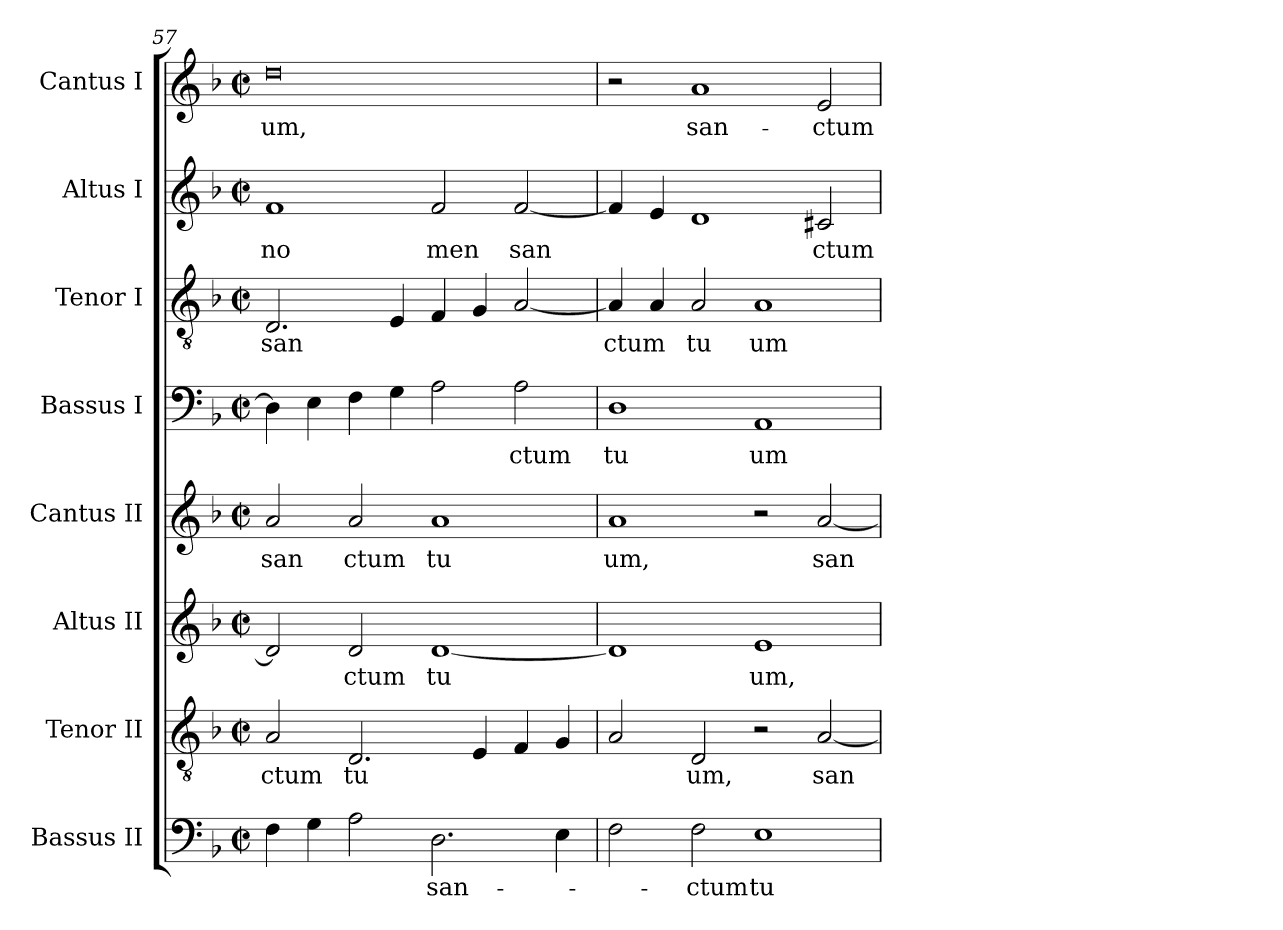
**kern	**text	**kern	**text	**kern	**text	**kern	**text	**kern	**text	**kern	**text	**kern	**text	**kern	**text
*part8	*part8	*part7	*part7	*part6	*part6	*part5	*part5	*part4	*part4	*part3	*part3	*part2	*part2	*part1	*part1
*staff8	*staff8	*staff7	*staff7	*staff6	*staff6	*staff5	*staff5	*staff4	*staff4	*staff3	*staff3	*staff2	*staff2	*staff1	*staff1
*I"Bassus II	*	*I"Tenor II	*	*I"Altus II	*	*I"Cantus II	*	*I"Bassus I	*	*I"Tenor I	*	*I"Altus I	*	*I"Cantus I	*
*clefF4	*	*clefGv2	*	*clefG2	*	*clefG2	*	*clefF4	*	*clefGv2	*	*clefG2	*	*clefG2	*
*k[b-]	*	*k[b-]	*	*k[b-]	*	*k[b-]	*	*k[b-]	*	*k[b-]	*	*k[b-]	*	*k[b-]	*
*F:	*	*F:	*	*F:	*	*F:	*	*F:	*	*F:	*	*F:	*	*F:	*
*M2/2	*	*M2/2	*	*M2/2	*	*M2/2	*	*M2/2	*	*M2/2	*	*M2/2	*	*M2/2	*
*met(c|)	*	*met(c|)	*	*met(c|)	*	*met(c|)	*	*met(c|)	*	*met(c|)	*	*met(c|)	*	*met(c|)	*
=57	=57	=57	=57	=57	=57	=57	=57	=57	=57	=57	=57	=57	=57	=57	=57
!	!	!	!LO:LY:b:cj	!	!	!	!LO:LY:b:cj	!	!	!	!LO:LY:b	!	!LO:LY:b:cj	!	!LO:LY:b:cj
4F\	.	2A/	ctum	2d/]	.	2a/	san	4D\]	.	2.D/	san	1f	no	0dd	-um,
4G\	.	.	.	.	.	.	.	4E\	.	.	.	.	.	.	.
!	!	!	!LO:LY:b:cj	!	!LO:LY:b:cj	!	!LO:LY:b:cj	!	!	!	!	!	!	!	!
2A\	.	2.D/	tu	2d/	ctum	2a/	ctum	4F\	.	.	.	.	.	.	.
.	.	.	.	.	.	.	.	4G\	.	4E/	.	.	.	.	.
!	!LO:LY:b	!	!	!	!LO:LY:b:cj	!	!LO:LY:b:cj	!	!	!	!	!	!LO:LY:b:cj	!	!
2.D\	san-	.	.	[<1d	tu	1a	tu	2A\	.	4F/	.	2f/	men	.	.
.	.	4E/	.	.	.	.	.	.	.	4G/	.	.	.	.	.
!	!	!	!	!	!	!	!	!	!LO:LY:b:cj	!	!	!	!LO:LY:b	!	!
.	.	4F/	.	.	.	.	.	2A\	ctum	[<2A/	.	[<2f/	san	.	.
4E\	.	4G/	.	.	.	.	.	.	.	.	.	.	.	.	.
=58	=58	=58	=58	=58	=58	=58	=58	=58	=58	=58	=58	=58	=58	=58	=58
!	!	!	!	!	!	!	!LO:LY:b:cj	!	!LO:LY:b:cj	!	!LO:LY:b	!	!	!	!
2F\	.	2A/	.	1d]	.	1a	um,	1D	tu	4A/]	ctum	4f/]	.	2r	.
.	.	.	.	.	.	.	.	.	.	4A/	.	4e/	.	.	.
!	!LO:LY:b:cj	!	!LO:LY:b:cj	!	!	!	!	!	!	!	!LO:LY:b:cj	!	!	!	!LO:LY:b:cj
2F\	-ctum	2D/	um,	.	.	.	.	.	.	2A/	tu	1d	.	1a	san-
!	!LO:LY:b:cj	!	!	!	!LO:LY:b	!	!	!	!LO:LY:b:cj	!	!LO:LY:b:cj	!	!	!	!
1E	tu-	2r	.	1e	um,	2r	.	1AA	um	1A	um	.	.	.	.
!	!	!	!LO:LY:b	!	!	!	!LO:LY:b	!	!	!	!	!	!LO:LY:b:cj	!	!LO:LY:b:cj
.	.	[<2A/	san	.	.	[<2a/	san	.	.	.	.	2c#/	ctum	2e/	-ctum
=	=	=	=	=	=	=	=	=	=	=	=	=	=	=	=
*-	*-	*-	*-	*-	*-	*-	*-	*-	*-	*-	*-	*-	*-	*-	*-
